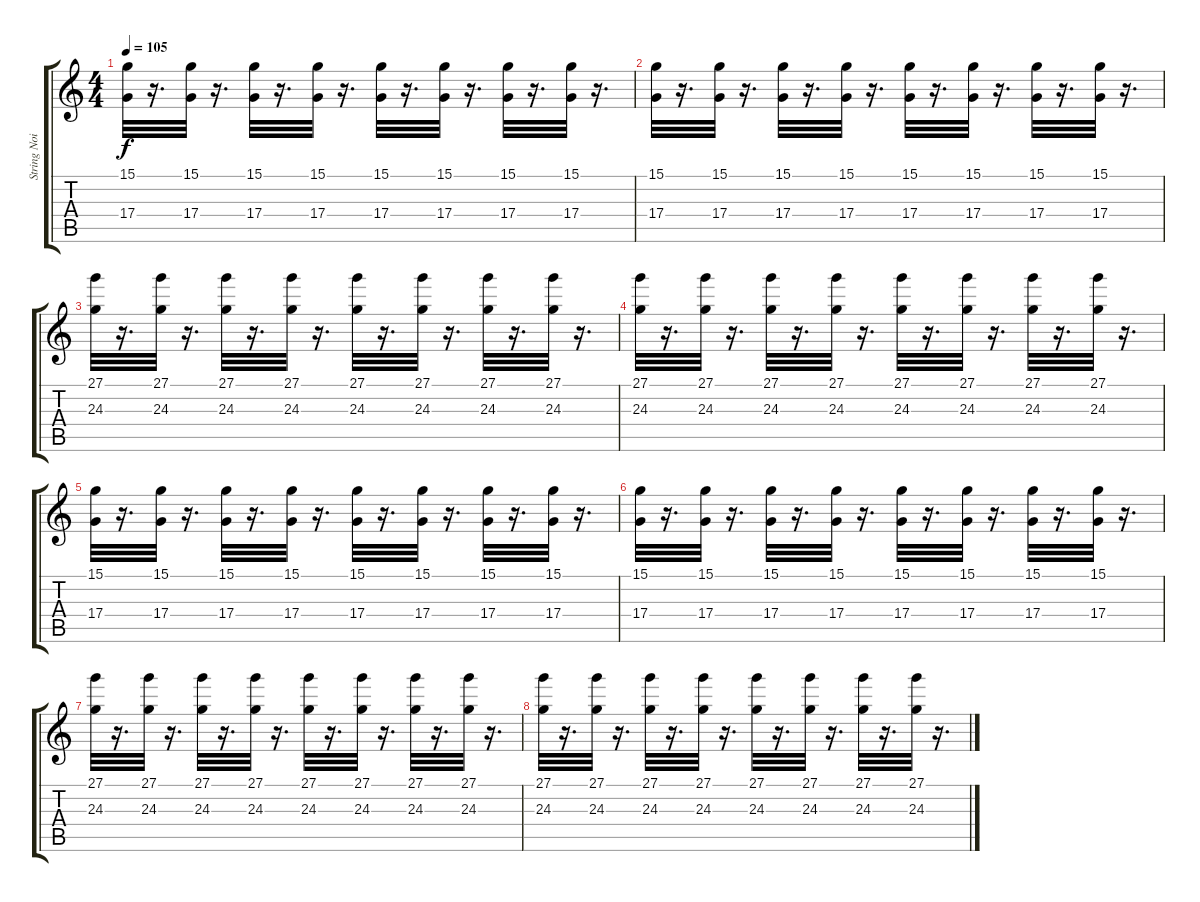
\track ("String Noise" "String Noi") {instrument stringensemble1}
\staff {score tabs}
\tuning (E4 B3 G3 D3 A2 E2) {hide}
\ts (4 4)
\tempo 105
\clef g2
\ks c
(15.1 17.4).32{dy f} r.16{d} (15.1 17.4).32 r.16{d} (15.1 17.4).32 r.16{d} (15.1 17.4).32 r.16{d} (15.1 17.4).32 r.16{d} (15.1 17.4).32 r.16{d} (15.1 17.4).32 r.16{d} (15.1 17.4).32 r.16{d} |
(15.1 17.4).32 r.16{d} (15.1 17.4).32 r.16{d} (15.1 17.4).32 r.16{d} (15.1 17.4).32 r.16{d} (15.1 17.4).32 r.16{d} (15.1 17.4).32 r.16{d} (15.1 17.4).32 r.16{d} (15.1 17.4).32 r.16{d} |
(27.1 24.3).32 r.16{d} (27.1 24.3).32 r.16{d} (27.1 24.3).32 r.16{d} (27.1 24.3).32 r.16{d} (27.1 24.3).32 r.16{d} (27.1 24.3).32 r.16{d} (27.1 24.3).32 r.16{d} (27.1 24.3).32 r.16{d} |
(27.1 24.3).32 r.16{d} (27.1 24.3).32 r.16{d} (27.1 24.3).32 r.16{d} (27.1 24.3).32 r.16{d} (27.1 24.3).32 r.16{d} (27.1 24.3).32 r.16{d} (27.1 24.3).32 r.16{d} (27.1 24.3).32 r.16{d} |
(15.1 17.4).32 r.16{d} (15.1 17.4).32 r.16{d} (15.1 17.4).32 r.16{d} (15.1 17.4).32 r.16{d} (15.1 17.4).32 r.16{d} (15.1 17.4).32 r.16{d} (15.1 17.4).32 r.16{d} (15.1 17.4).32 r.16{d} |
(15.1 17.4).32 r.16{d} (15.1 17.4).32 r.16{d} (15.1 17.4).32 r.16{d} (15.1 17.4).32 r.16{d} (15.1 17.4).32 r.16{d} (15.1 17.4).32 r.16{d} (15.1 17.4).32 r.16{d} (15.1 17.4).32 r.16{d} |
(27.1 24.3).32 r.16{d} (27.1 24.3).32 r.16{d} (27.1 24.3).32 r.16{d} (27.1 24.3).32 r.16{d} (27.1 24.3).32 r.16{d} (27.1 24.3).32 r.16{d} (27.1 24.3).32 r.16{d} (27.1 24.3).32 r.16{d} |
(27.1 24.3).32 r.16{d} (27.1 24.3).32 r.16{d} (27.1 24.3).32 r.16{d} (27.1 24.3).32 r.16{d} (27.1 24.3).32 r.16{d} (27.1 24.3).32 r.16{d} (27.1 24.3).32 r.16{d} (27.1 24.3).32 r.16{d}
